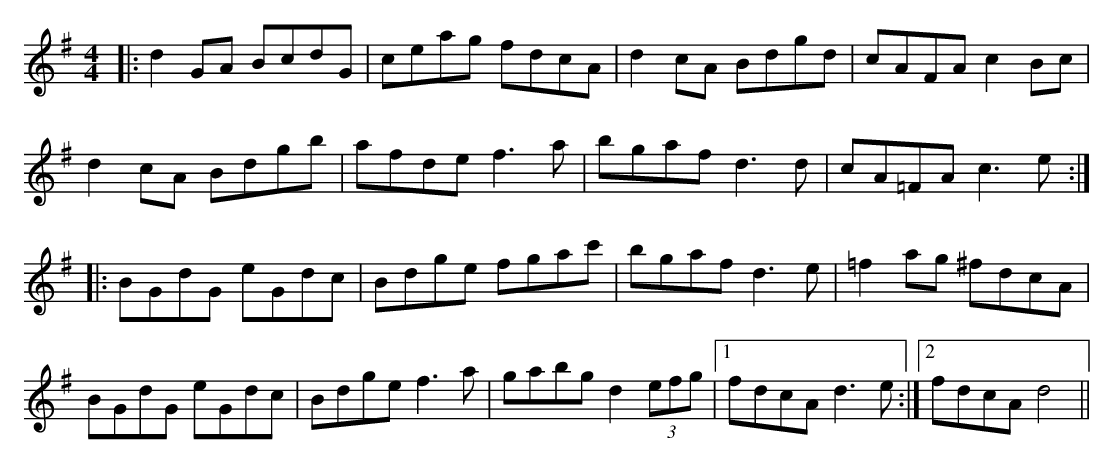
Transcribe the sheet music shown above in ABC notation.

X:1
M:4/4
K:G
|:d2GA BcdG|ceag fdcA|d2cA Bdgd|cAFA c2Bc|
d2cA Bdgb|afde f3a|bgaf d3d|cA=FA c3e:|
|:BGdG eGdc|Bdge fgac'|bgaf d3e|=f2ag ^fdcA|
BGdG eGdc|Bdge f3a|gabg d2(3efg|1 fdcA d3e:|2 fdcA d4||
